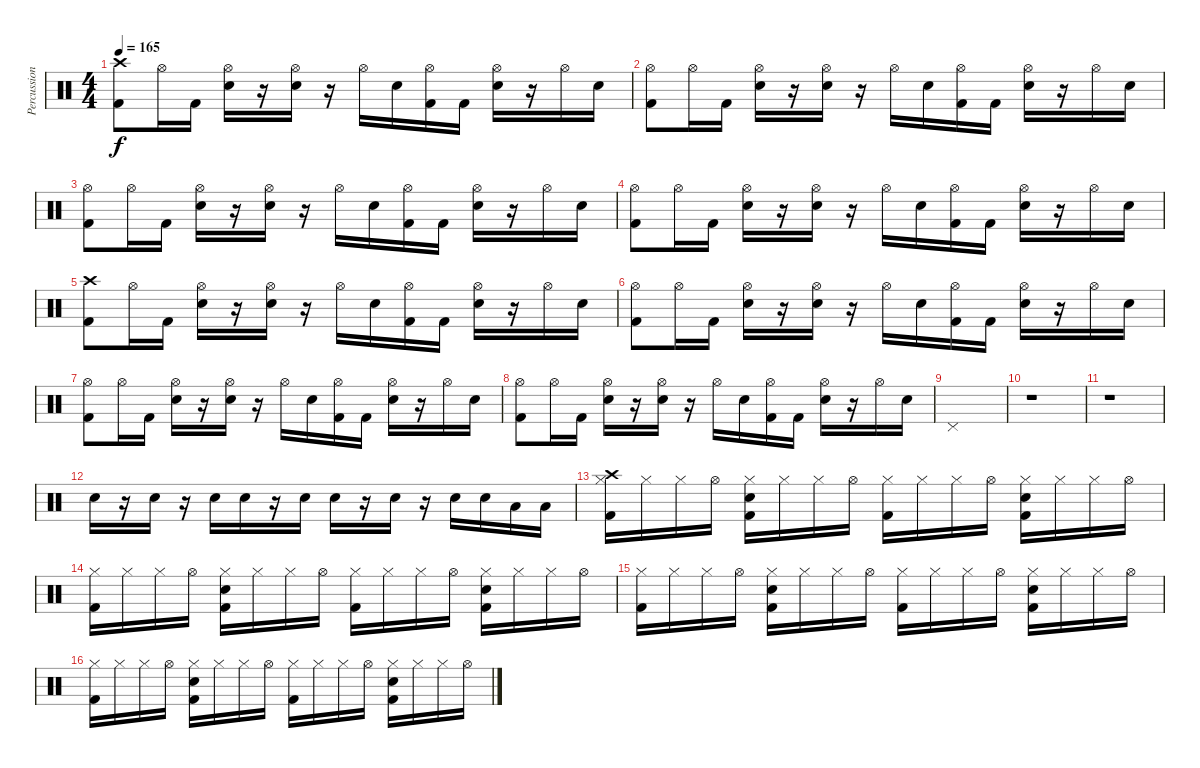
\track ("Percussion" "Percussion") {instrument percussion}
\staff {score}
\articulation defaults
\ts (4 4)
\tempo 165
\clef neutral
\ks c
("Crash high (hit)" "Kick (hit) 2").8{dy f} "Hi-Hat (open)".16 "Kick (hit) 2".16 ("Hi-Hat (open)" "Electric Snare (hit)").16 r.16 ("Hi-Hat (open)" "Electric Snare (hit)").16 r.16 "Hi-Hat (open)".16 "Electric Snare (hit)".16 ("Hi-Hat (open)" "Kick (hit) 2").16 "Kick (hit) 2".16 ("Hi-Hat (open)" "Electric Snare (hit)").16 r.16 "Hi-Hat (open)".16 "Electric Snare (hit)".16 |
("Hi-Hat (open)" "Kick (hit) 2").8 "Hi-Hat (open)".16 "Kick (hit) 2".16 ("Hi-Hat (open)" "Electric Snare (hit)").16 r.16 ("Hi-Hat (open)" "Electric Snare (hit)").16 r.16 "Hi-Hat (open)".16 "Electric Snare (hit)".16 ("Hi-Hat (open)" "Kick (hit) 2").16 "Kick (hit) 2".16 ("Hi-Hat (open)" "Electric Snare (hit)").16 r.16 "Hi-Hat (open)".16 "Electric Snare (hit)".16 |
("Hi-Hat (open)" "Kick (hit) 2").8 "Hi-Hat (open)".16 "Kick (hit) 2".16 ("Hi-Hat (open)" "Electric Snare (hit)").16 r.16 ("Hi-Hat (open)" "Electric Snare (hit)").16 r.16 "Hi-Hat (open)".16 "Electric Snare (hit)".16 ("Hi-Hat (open)" "Kick (hit) 2").16 "Kick (hit) 2".16 ("Hi-Hat (open)" "Electric Snare (hit)").16 r.16 "Hi-Hat (open)".16 "Electric Snare (hit)".16 |
("Hi-Hat (open)" "Kick (hit) 2").8 "Hi-Hat (open)".16 "Kick (hit) 2".16 ("Hi-Hat (open)" "Electric Snare (hit)").16 r.16 ("Hi-Hat (open)" "Electric Snare (hit)").16 r.16 "Hi-Hat (open)".16 "Electric Snare (hit)".16 ("Hi-Hat (open)" "Kick (hit) 2").16 "Kick (hit) 2".16 ("Hi-Hat (open)" "Electric Snare (hit)").16 r.16 "Hi-Hat (open)".16 "Electric Snare (hit)".16 |
("Crash high (hit)" "Kick (hit) 2").8 "Hi-Hat (open)".16 "Kick (hit) 2".16 ("Hi-Hat (open)" "Electric Snare (hit)").16 r.16 ("Hi-Hat (open)" "Electric Snare (hit)").16 r.16 "Hi-Hat (open)".16 "Electric Snare (hit)".16 ("Hi-Hat (open)" "Kick (hit) 2").16 "Kick (hit) 2".16 ("Hi-Hat (open)" "Electric Snare (hit)").16 r.16 "Hi-Hat (open)".16 "Electric Snare (hit)".16 |
("Hi-Hat (open)" "Kick (hit) 2").8 "Hi-Hat (open)".16 "Kick (hit) 2".16 ("Hi-Hat (open)" "Electric Snare (hit)").16 r.16 ("Hi-Hat (open)" "Electric Snare (hit)").16 r.16 "Hi-Hat (open)".16 "Electric Snare (hit)".16 ("Hi-Hat (open)" "Kick (hit) 2").16 "Kick (hit) 2".16 ("Hi-Hat (open)" "Electric Snare (hit)").16 r.16 "Hi-Hat (open)".16 "Electric Snare (hit)".16 |
("Hi-Hat (open)" "Kick (hit) 2").8 "Hi-Hat (open)".16 "Kick (hit) 2".16 ("Hi-Hat (open)" "Electric Snare (hit)").16 r.16 ("Hi-Hat (open)" "Electric Snare (hit)").16 r.16 "Hi-Hat (open)".16 "Electric Snare (hit)".16 ("Hi-Hat (open)" "Kick (hit) 2").16 "Kick (hit) 2".16 ("Hi-Hat (open)" "Electric Snare (hit)").16 r.16 "Hi-Hat (open)".16 "Electric Snare (hit)".16 |
("Hi-Hat (open)" "Kick (hit) 2").8 "Hi-Hat (open)".16 "Kick (hit) 2".16 ("Hi-Hat (open)" "Electric Snare (hit)").16 r.16 ("Hi-Hat (open)" "Electric Snare (hit)").16 r.16 "Hi-Hat (open)".16 "Electric Snare (hit)".16 ("Hi-Hat (open)" "Kick (hit) 2").16 "Kick (hit) 2".16 ("Hi-Hat (open)" "Electric Snare (hit)").16 r.16 "Hi-Hat (open)".16 "Electric Snare (hit)".16 |
"Pedal Hi-Hat (hit)".1 |
r.1 |
r.1 |
"Electric Snare (hit)".16 r.16 "Electric Snare (hit)".16 r.16 "Electric Snare (hit)".16 "Electric Snare (hit)".16 r.16 "Electric Snare (hit)".16 "Electric Snare (hit)".16 r.16 "Electric Snare (hit)".16 r.16 "Electric Snare (hit)".16 "Electric Snare (hit)".16 "Low Tom (hit)".16 "Low Tom (hit)".16 |
("Crash high (hit)" "Hi-Hat (closed)" "Kick (hit) 2").16 "Hi-Hat (closed)".16 "Hi-Hat (closed)".16 "Hi-Hat (open)".16 ("Hi-Hat (closed)" "Electric Snare (hit)" "Kick (hit) 2").16 "Hi-Hat (closed)".16 "Hi-Hat (closed)".16 "Hi-Hat (open)".16 ("Hi-Hat (closed)" "Kick (hit) 2").16 "Hi-Hat (closed)".16 "Hi-Hat (closed)".16 "Hi-Hat (open)".16 ("Hi-Hat (closed)" "Electric Snare (hit)" "Kick (hit) 2").16 "Hi-Hat (closed)".16 "Hi-Hat (closed)".16 "Hi-Hat (open)".16 |
("Hi-Hat (closed)" "Kick (hit) 2").16 "Hi-Hat (closed)".16 "Hi-Hat (closed)".16 "Hi-Hat (open)".16 ("Hi-Hat (closed)" "Electric Snare (hit)" "Kick (hit) 2").16 "Hi-Hat (closed)".16 "Hi-Hat (closed)".16 "Hi-Hat (open)".16 ("Hi-Hat (closed)" "Kick (hit) 2").16 "Hi-Hat (closed)".16 "Hi-Hat (closed)".16 "Hi-Hat (open)".16 ("Hi-Hat (closed)" "Electric Snare (hit)" "Kick (hit) 2").16 "Hi-Hat (closed)".16 "Hi-Hat (closed)".16 "Hi-Hat (open)".16 |
("Hi-Hat (closed)" "Kick (hit) 2").16 "Hi-Hat (closed)".16 "Hi-Hat (closed)".16 "Hi-Hat (open)".16 ("Hi-Hat (closed)" "Electric Snare (hit)" "Kick (hit) 2").16 "Hi-Hat (closed)".16 "Hi-Hat (closed)".16 "Hi-Hat (open)".16 ("Hi-Hat (closed)" "Kick (hit) 2").16 "Hi-Hat (closed)".16 "Hi-Hat (closed)".16 "Hi-Hat (open)".16 ("Hi-Hat (closed)" "Electric Snare (hit)" "Kick (hit) 2").16 "Hi-Hat (closed)".16 "Hi-Hat (closed)".16 "Hi-Hat (open)".16 |
("Hi-Hat (closed)" "Kick (hit) 2").16 "Hi-Hat (closed)".16 "Hi-Hat (closed)".16 "Hi-Hat (open)".16 ("Hi-Hat (closed)" "Electric Snare (hit)" "Kick (hit) 2").16 "Hi-Hat (closed)".16 "Hi-Hat (closed)".16 "Hi-Hat (open)".16 ("Hi-Hat (closed)" "Kick (hit) 2").16 "Hi-Hat (closed)".16 "Hi-Hat (closed)".16 "Hi-Hat (open)".16 ("Hi-Hat (closed)" "Electric Snare (hit)" "Kick (hit) 2").16 "Hi-Hat (closed)".16 "Hi-Hat (closed)".16 "Hi-Hat (open)".16
